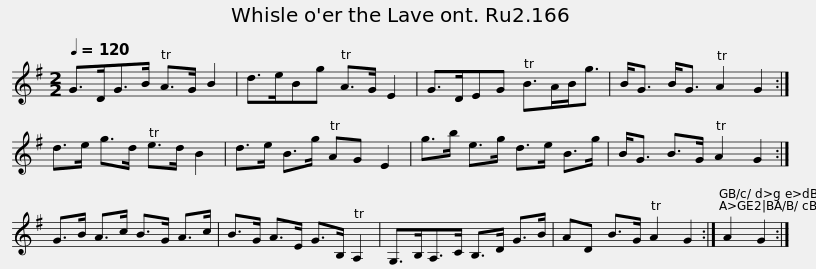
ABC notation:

X:1
L:1/8
Q:1/4=120
M:2/2
I:linebreak $
K:G
V:1 treble
V:1
 G>DG>B A>G B2 | d>eBg A>G E2 | G>DEG B>AB<g | B<G B<G A2 G2 :| d>e g>d e>d B2 |$ %5
 d>e B>g AG E2 | g>b e>g d>e B>g | B<G B>G A2 G2 :| G>B A>c B>G A>c | B>G A>E G>B, A,2 |$ %10
 G,>B,A,>C B,>D G>B | AD B>G A2 G2 :| A2 G2 :| %13
